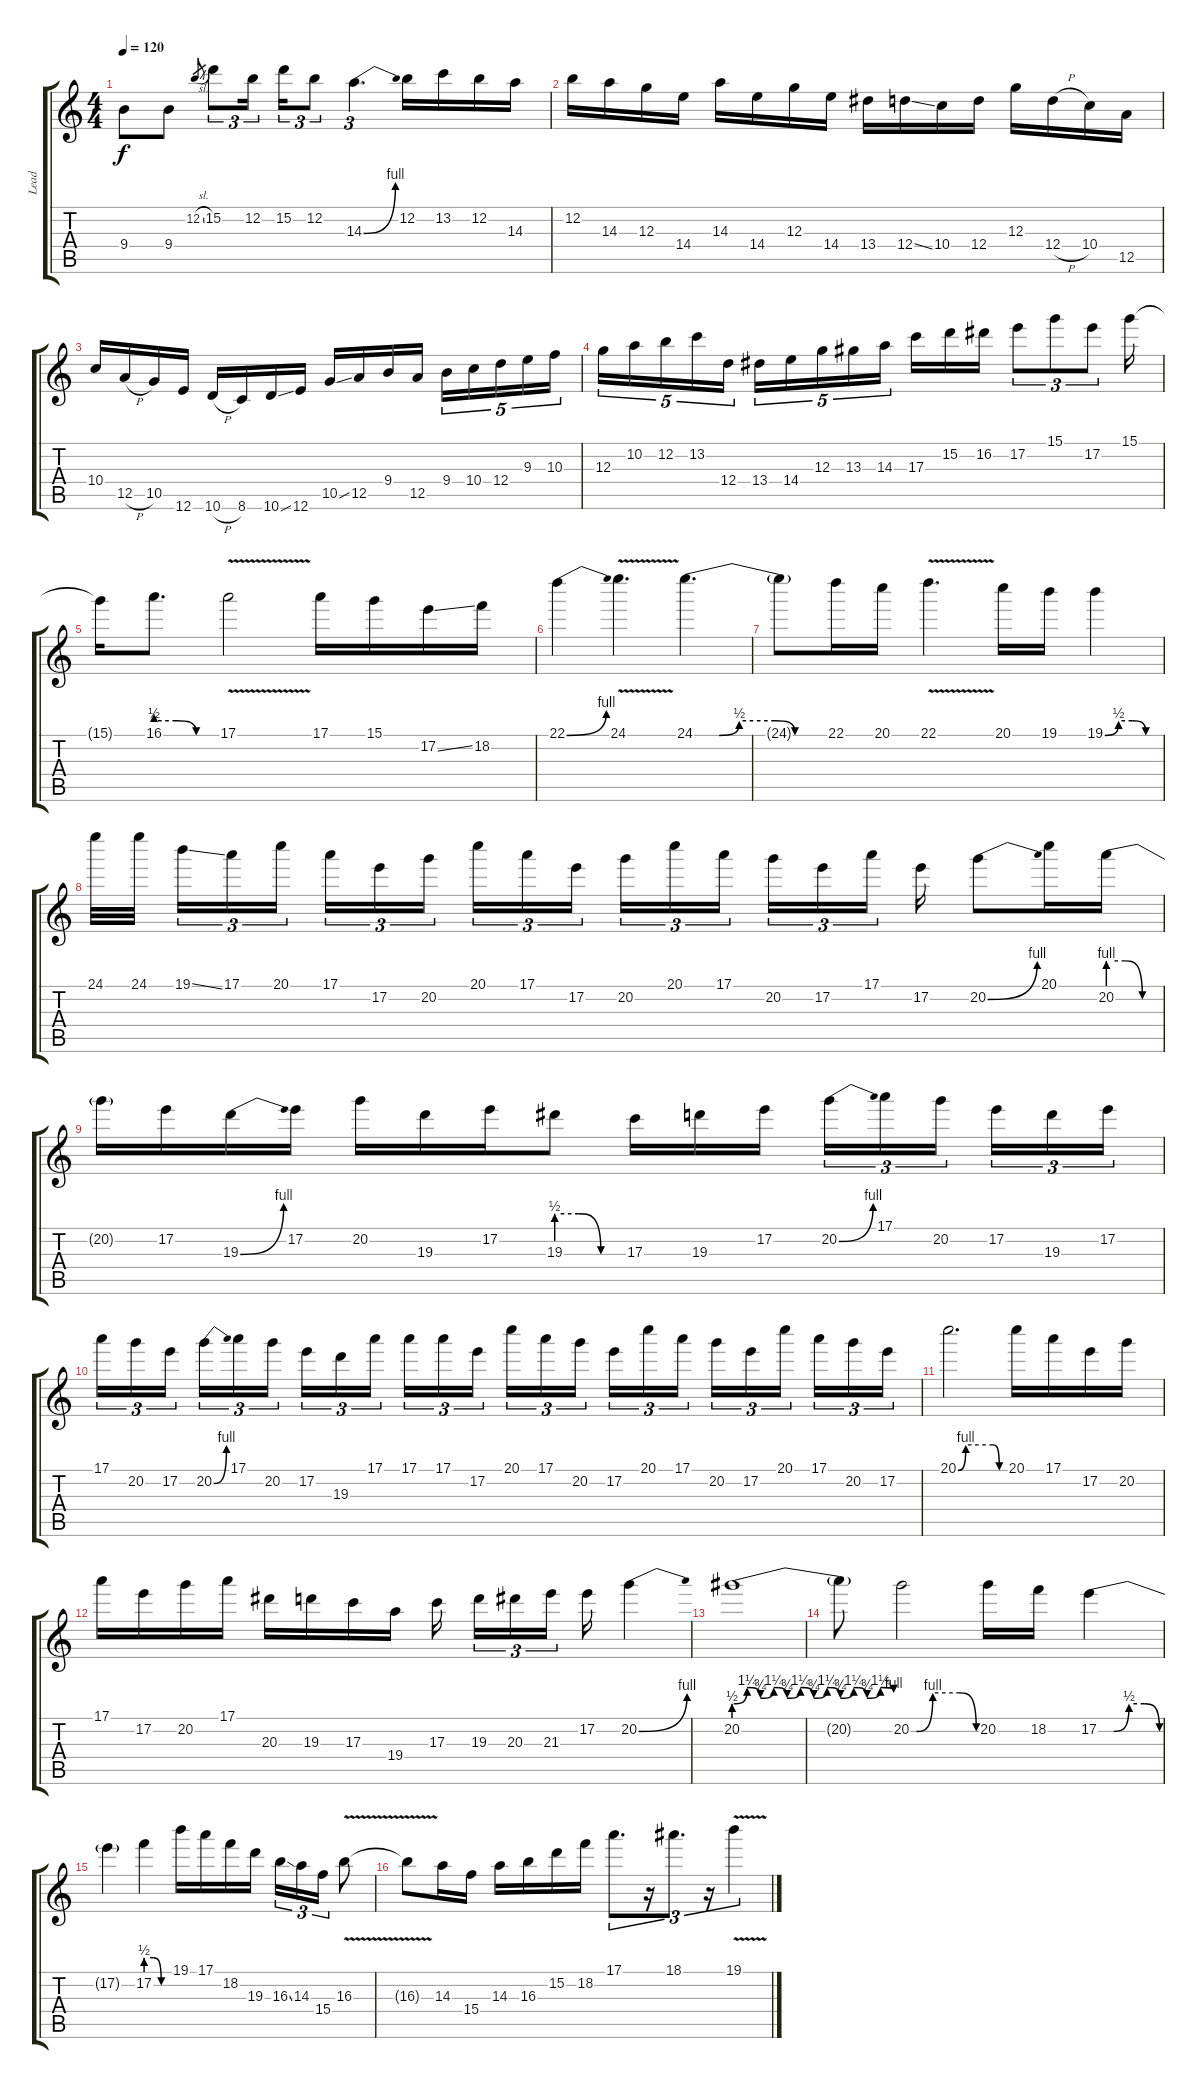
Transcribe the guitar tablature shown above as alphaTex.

\track ("Lead" "Lead") {instrument overdrivenguitar}
\staff {score tabs}
\tuning (E4 B3 G3 D3 A2 E2) {hide}
\ts (4 4)
\tempo 120
\clef g2
\ks c
9.4{t}.8{dy f} 9.4.8 12.2{sl}.8{gr} 15.2.8{tu (3 2)} 12.2.16{tu (3 2)} 15.2.16{tu (3 2)} 12.2.8{tu (3 2)} 14.3{be (bend 0 0 60 4)}.4{d tu (3 2)} 12.2.16 13.2.16 12.2.16 14.3.16 |
12.2.16 14.3.16 12.3.16 14.4.16 14.3.16 14.4.16 12.3.16 14.4.16 13.4.16 12.4{ss}.16 10.4.16 12.4.16 12.3.16 12.4{h}.16 10.4.16 12.5.16 |
10.4.16 12.5{h}.16 10.5.16 12.6.16 10.6{h}.16 8.6.16 10.6{ss}.16 12.6.16 10.5{ss}.16 12.5.16 9.4.16 12.5.16 9.4.16{tu (5 4)} 10.4.16{tu (5 4)} 12.4.16{tu (5 4)} 9.3.16{tu (5 4)} 10.3.16{tu (5 4)} |
12.3.16{tu (5 4)} 10.2.16{tu (5 4)} 12.2.16{tu (5 4)} 13.2.16{tu (5 4)} 12.4.16{tu (5 4)} 13.4.16{tu (5 4)} 14.4.16{tu (5 4)} 12.3.16{tu (5 4)} 13.3.16{tu (5 4)} 14.3.16{tu (5 4)} 17.3.16 15.2.16 16.2.16 17.2.8{tu (3 2)} 15.1.8{tu (3 2)} 17.2.8{tu (3 2)} 15.1.16 |
15.1{t}.16 16.1{be (custom 0 2 20 2 40 0 60 0)}.8{d} 17.1{v}.2 17.1.16 15.1.16 17.2{ss}.16 18.2.16 |
22.1{be (bend 0 0 60 4)}.4 24.1{v}.4{d} 24.1{be (custom 0 0 11 0 20 2 36 2 45 0 60 0)}.4{d} |
24.1{t}.8 22.1.16 20.1.16 22.1{v}.4{d} 20.1.16 19.1.16 19.1{be (custom 0 0 15 2 30 2 45 0 60 0)}.4 |
24.1.32 24.1.32 19.1{ss}.16{tu (3 2)} 17.1.16{tu (3 2)} 20.1.16{tu (3 2)} 17.1.16{tu (3 2)} 17.2.16{tu (3 2)} 20.2.16{tu (3 2)} 20.1.16{tu (3 2)} 17.1.16{tu (3 2)} 17.2.16{tu (3 2)} 20.2.16{tu (3 2)} 20.1.16{tu (3 2)} 17.1.16{tu (3 2)} 20.2.16{tu (3 2)} 17.2.16{tu (3 2)} 17.1.16{tu (3 2)} 17.2.16 20.2{be (bend 0 0 60 4)}.8 20.1.16 20.2{be (custom 0 4 20 4 40 0 60 0)}.16 |
20.2{t}.16 17.2.16 19.3{be (bend 0 0 60 4)}.16 17.2.16 20.2.16 19.3.16 17.2.16 19.3{be (custom 0 2 20 2 40 0 60 0)}.8 17.3.16 19.3.16 17.2.16 20.2{be (bend 0 0 60 4)}.16{tu (3 2)} 17.1.16{tu (3 2)} 20.2.16{tu (3 2)} 17.2.16{tu (3 2)} 19.3.16{tu (3 2)} 17.2.16{tu (3 2)} |
17.1.16{tu (3 2)} 20.2.16{tu (3 2)} 17.2.16{tu (3 2)} 20.2{be (bend 0 0 60 4)}.16{tu (3 2)} 17.1.16{tu (3 2)} 20.2.16{tu (3 2)} 17.2.16{tu (3 2)} 19.3.16{tu (3 2)} 17.1.16{tu (3 2)} 17.1.16{tu (3 2)} 17.1.16{tu (3 2)} 17.2.16{tu (3 2)} 20.1.16{tu (3 2)} 17.1.16{tu (3 2)} 20.2.16{tu (3 2)} 17.2.16{tu (3 2)} 20.1.16{tu (3 2)} 17.1.16{tu (3 2)} 20.2.16{tu (3 2)} 17.2.16{tu (3 2)} 20.1.16{tu (3 2)} 17.1.16{tu (3 2)} 20.2.16{tu (3 2)} 17.2.16{tu (3 2)} |
20.1{be (custom 0 0 10 4 45 4 53 0 60 0)}.2{d} 20.1.16 17.1.16 17.2.16 20.2.16 |
17.1.16 17.2.16 20.2.16 17.1.16 20.3.16 19.3.16 17.3.16 19.4.16 17.3.16 19.3.16{tu (3 2)} 20.3.16{tu (3 2)} 21.3.16{tu (3 2)} 17.2.16 20.2{be (bend 0 0 60 4)}.4 |
20.2{be (custom 0 2 5 5 10 3 15 5 20 3 25 5 30 3 35 5 40 3 45 5 50 3 55 5 60 4)}.1 |
20.2{t}.8 20.2{be (custom 0 0 5 0 20 4 45 4 60 0)}.2 20.2.16 18.2.16 17.2{be (custom 0 0 15 0 30 2 45 2 60 0)}.4 |
17.2{t}.4 17.2{be (custom 0 2 20 2 40 0 60 0)}.4 19.1.16 17.1.16 18.2.16 19.3.16 16.3{ss}.16{tu (3 2)} 14.3.16{tu (3 2)} 15.4.16{tu (3 2)} 16.3{v}.8 |
16.3{t}.8 14.3.16 15.4.16 14.3.16 16.3.16 15.2.16 18.2.16 17.1.8{d tu (3 2)} r.16{tu (3 2)} 18.1.8{d tu (3 2)} r.16{tu (3 2)} 19.1{v}.4{tu (3 2)}
